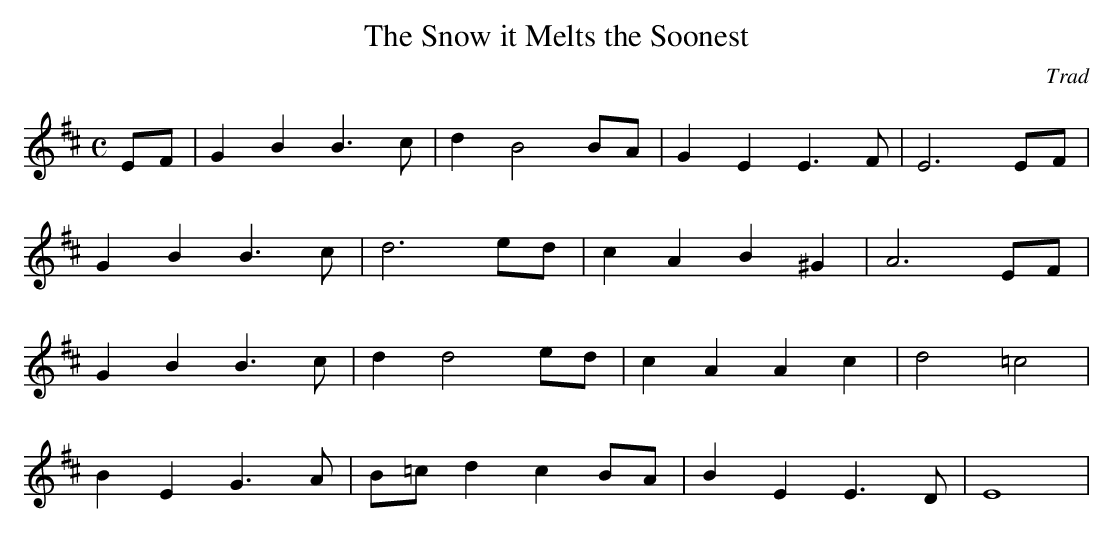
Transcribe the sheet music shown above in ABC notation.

X:1
T:The Snow it Melts the Soonest
C:Trad
M:C
K:EDor
L:1/8
EF | G2 B2 B3 c | d2 B4 BA | G2 E2 E3 F | E6 EF |
G2 B2 B3 c | d6 ed | c2 A2 B2 ^G2 | A6 EF |
G2 B2 B3 c | d2 d4 ed | c2 A2 A2 c2 | d4 =c4 |
B2 E2 G3 A | B=c d2 c2 BA | B2 E2 E3 D | E8 |
